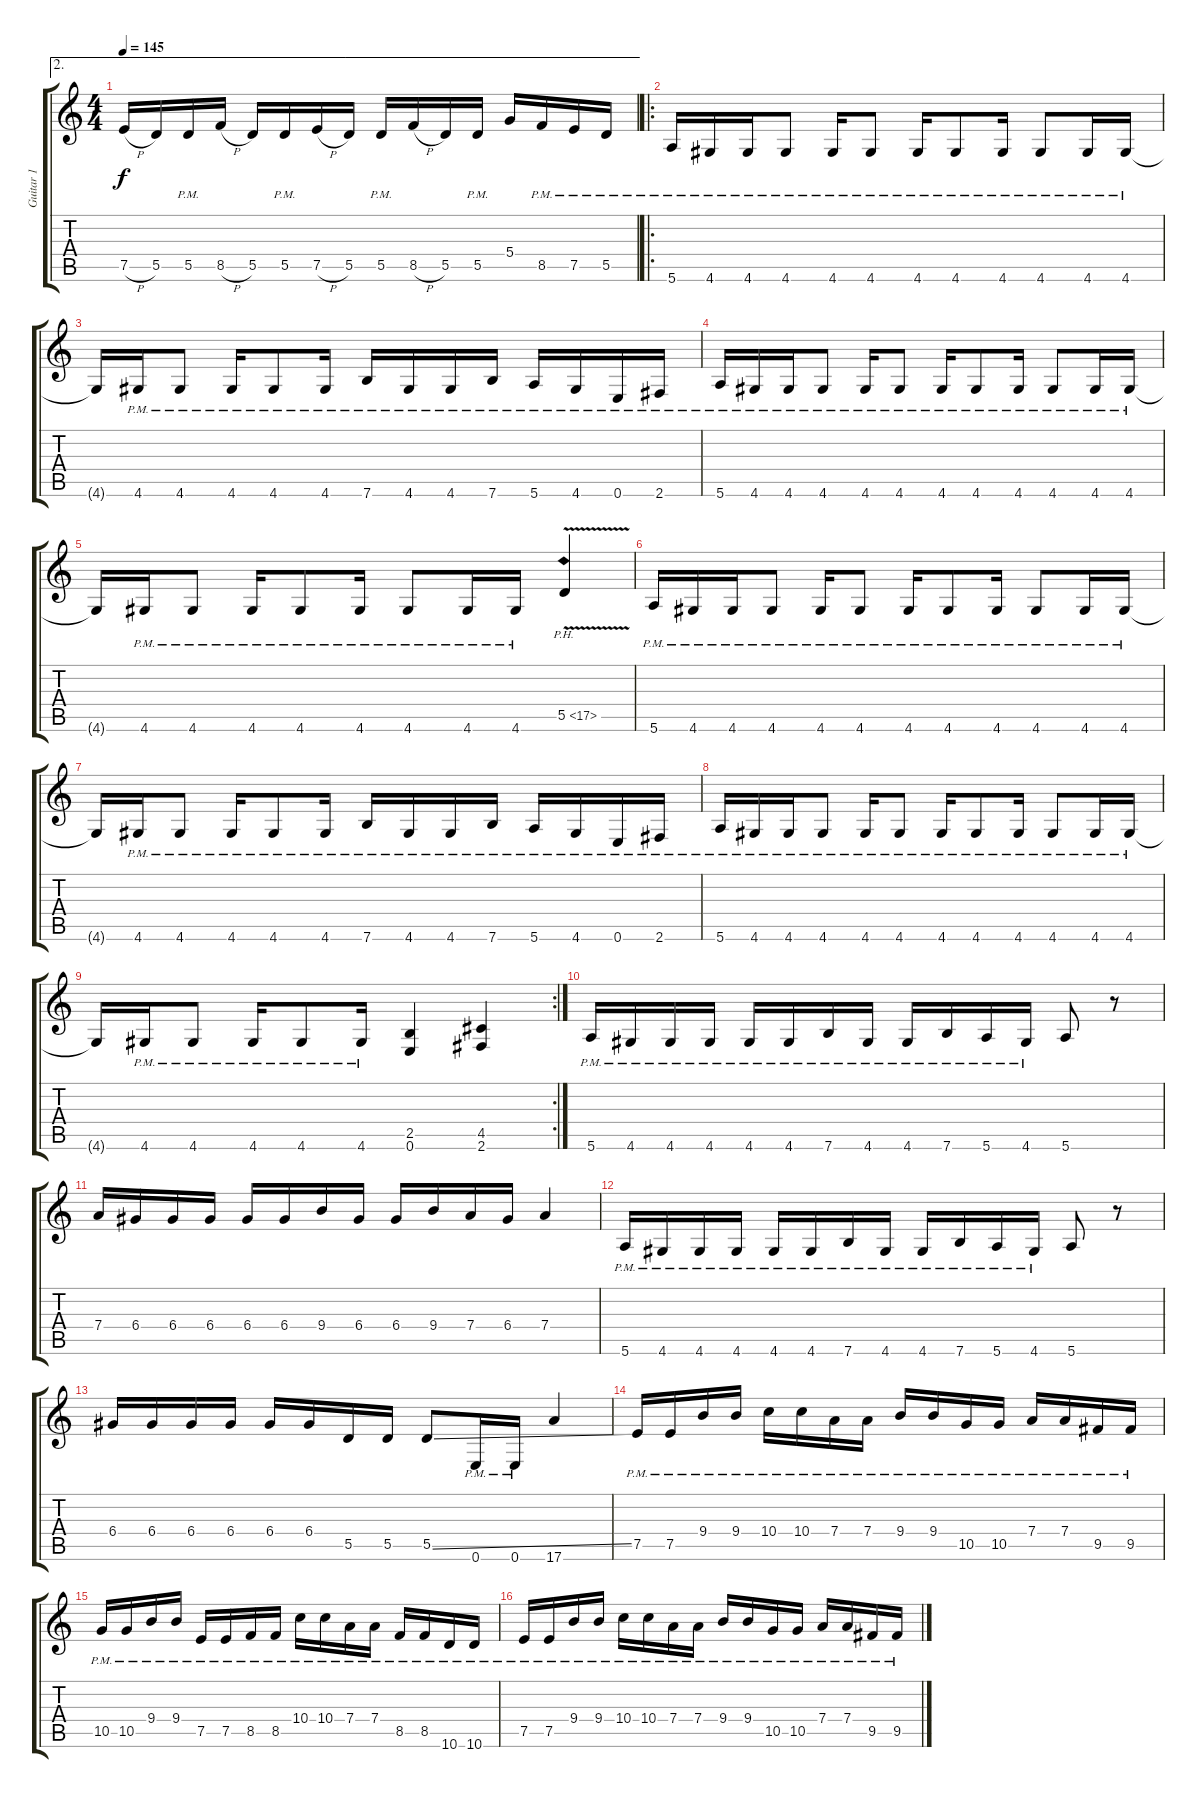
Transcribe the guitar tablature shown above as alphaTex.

\track ("Guitar 1" "Guitar 1") {instrument distortionguitar}
\staff {score tabs}
\tuning (E4 B3 G3 D3 A2 E2) {hide}
\ae 2
\ts (4 4)
\tempo 145
\clef g2
\ks c
7.5{h}.16{dy f} 5.5.16 5.5{pm}.16 8.5{h}.16 5.5.16 5.5{pm}.16 7.5{h}.16 5.5.16 5.5{pm}.16 8.5{h}.16 5.5.16 5.5{pm}.16 5.4.16 8.5{pm}.16 7.5{pm}.16 5.5{pm}.16 |
\ro
5.6{pm}.16 4.6{pm}.16 4.6{pm}.16 4.6{pm}.8 4.6{pm}.16 4.6{pm}.8 4.6{pm}.16 4.6{pm}.8 4.6{pm}.16 4.6{pm}.8 4.6{pm}.16 4.6{pm}.16 |
4.6{t}.16 4.6{pm}.16 4.6{pm}.8 4.6{pm}.16 4.6{pm}.8 4.6{pm}.16 7.6{pm}.16 4.6{pm}.16 4.6{pm}.16 7.6{pm}.16 5.6{pm}.16 4.6{pm}.16 0.6{pm}.16 2.6{pm}.16 |
5.6{pm}.16 4.6{pm}.16 4.6{pm}.16 4.6{pm}.8 4.6{pm}.16 4.6{pm}.8 4.6{pm}.16 4.6{pm}.8 4.6{pm}.16 4.6{pm}.8 4.6{pm}.16 4.6{pm}.16 |
4.6{t}.16 4.6{pm}.16 4.6{pm}.8 4.6{pm}.16 4.6{pm}.8 4.6{pm}.16 4.6{pm}.8 4.6{pm}.16 4.6{pm}.16 5.5{ph 12 v}.4 |
5.6{pm}.16 4.6{pm}.16 4.6{pm}.16 4.6{pm}.8 4.6{pm}.16 4.6{pm}.8 4.6{pm}.16 4.6{pm}.8 4.6{pm}.16 4.6{pm}.8 4.6{pm}.16 4.6{pm}.16 |
4.6{t}.16 4.6{pm}.16 4.6{pm}.8 4.6{pm}.16 4.6{pm}.8 4.6{pm}.16 7.6{pm}.16 4.6{pm}.16 4.6{pm}.16 7.6{pm}.16 5.6{pm}.16 4.6{pm}.16 0.6{pm}.16 2.6{pm}.16 |
5.6{pm}.16 4.6{pm}.16 4.6{pm}.16 4.6{pm}.8 4.6{pm}.16 4.6{pm}.8 4.6{pm}.16 4.6{pm}.8 4.6{pm}.16 4.6{pm}.8 4.6{pm}.16 4.6{pm}.16 |
\rc 2
4.6{t}.16 4.6{pm}.16 4.6{pm}.8 4.6{pm}.16 4.6{pm}.8 4.6{pm}.16 (2.5 0.6).4 (4.5 2.6).4 |
5.6{pm}.16 4.6{pm}.16 4.6{pm}.16 4.6{pm}.16 4.6{pm}.16 4.6{pm}.16 7.6{pm}.16 4.6{pm}.16 4.6{pm}.16 7.6{pm}.16 5.6{pm}.16 4.6{pm}.16 5.6.8 r.8 |
7.4.16 6.4.16 6.4.16 6.4.16 6.4.16 6.4.16 9.4.16 6.4.16 6.4.16 9.4.16 7.4.16 6.4.16 7.4.4 |
5.6{pm}.16 4.6{pm}.16 4.6{pm}.16 4.6{pm}.16 4.6{pm}.16 4.6{pm}.16 7.6{pm}.16 4.6{pm}.16 4.6{pm}.16 7.6{pm}.16 5.6{pm}.16 4.6{pm}.16 5.6.8 r.8 |
6.4.16 6.4.16 6.4.16 6.4.16 6.4.16 6.4.16 5.5.16 5.5.16 5.5{ss}.8 0.6{pm}.16 0.6{pm}.16 17.6.4 |
7.5{pm}.16 7.5{pm}.16 9.4{pm}.16 9.4{pm}.16 10.4{pm}.16 10.4{pm}.16 7.4{pm}.16 7.4{pm}.16 9.4{pm}.16 9.4{pm}.16 10.5{pm}.16 10.5{pm}.16 7.4{pm}.16 7.4{pm}.16 9.5{pm}.16 9.5{pm}.16 |
10.5{pm}.16 10.5{pm}.16 9.4{pm}.16 9.4{pm}.16 7.5{pm}.16 7.5{pm}.16 8.5{pm}.16 8.5{pm}.16 10.4{pm}.16 10.4{pm}.16 7.4{pm}.16 7.4{pm}.16 8.5{pm}.16 8.5{pm}.16 10.6{pm}.16 10.6{pm}.16 |
7.5{pm}.16 7.5{pm}.16 9.4{pm}.16 9.4{pm}.16 10.4{pm}.16 10.4{pm}.16 7.4{pm}.16 7.4{pm}.16 9.4{pm}.16 9.4{pm}.16 10.5{pm}.16 10.5{pm}.16 7.4{pm}.16 7.4{pm}.16 9.5{pm}.16 9.5{pm}.16
